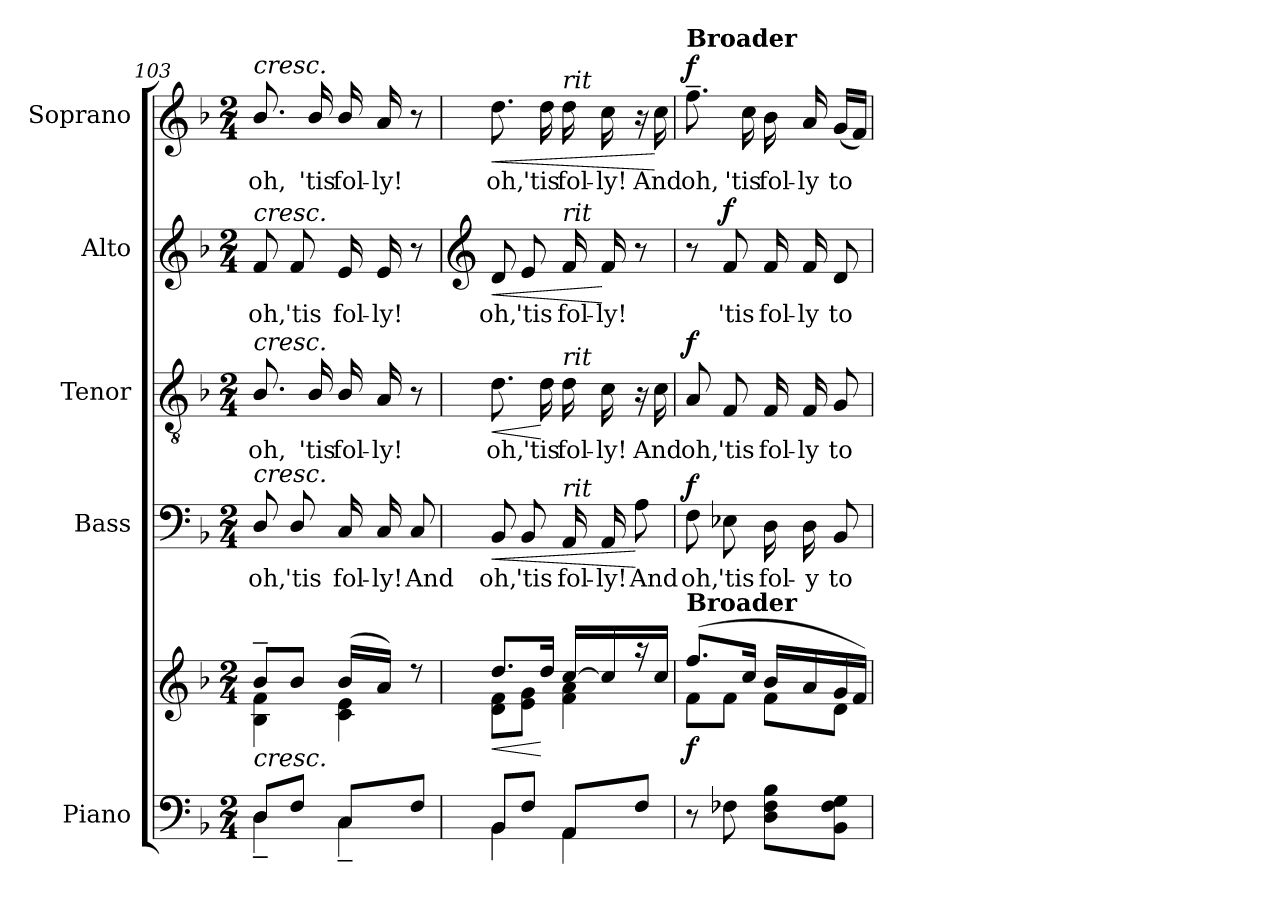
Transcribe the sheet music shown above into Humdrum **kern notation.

**kern	**kern	**dynam	**kern	**text	**dynam	**kern	**text	**dynam	**kern	**text	**dynam	**kern	**text	**dynam
*part5	*part5	*part5	*part4	*part4	*part4	*part3	*part3	*part3	*part2	*part2	*part2	*part1	*part1	*part1
*staff6	*staff5	*staff5/6	*staff4	*staff4	*staff4	*staff3	*staff3	*staff3	*staff2	*staff2	*staff2	*staff1	*staff1	*staff1
*I"Piano	*	*	*I"Bass	*	*	*I"Tenor	*	*	*I"Alto	*	*	*I"Soprano	*	*
*I'Pno.	*	*	*I'B.	*	*	*I'T.	*	*	*I'A.	*	*	*I'S.	*	*
*clefF4	*clefG2	*	*clefF4	*	*	*clefGv2	*	*	*clefG2	*	*	*clefG2	*	*
*	*	*	*	*	*	*ITrd7c12	*	*	*	*	*	*	*	*
*k[b-]	*k[b-]	*	*k[b-]	*	*	*k[b-]	*	*	*k[b-]	*	*	*k[b-]	*	*
*F:	*F:	*	*F:	*	*	*F:	*	*	*F:	*	*	*F:	*	*
*M2/4	*M2/4	*	*M2/4	*	*	*M2/4	*	*	*M2/4	*	*	*M2/4	*	*
=103	=103	=103	=103	=103	=103	=103	=103	=103	=103	=103	=103	=103	=103	=103
*^	*^	*	*	*	*	*	*	*	*	*	*	*	*	*
!	!	!	!	!	!	!LO:LY:b:color=#000000	!	!	!	!	!	!	!	!	!	!
!	!	!	!	!	!	!	!	!	!LO:LY:b:color=#000000	!	!	!	!	!	!	!
!	!	!	!	!	!	!	!	!	!	!	!	!LO:LY:b:color=#000000	!	!	!	!
!	!	!	!	!	!	!	!	!	!	!	!	!	!	!LO:TX:a:i:t=cresc.	!	!
!	!	!	!	!	!	!	!	!	!	!	!LO:TX:a:i:t=cresc.	!	!	!	!	!
!	!	!	!	!	!	!	!	!LO:TX:a:i:t=cresc.	!	!	!	!	!	!	!	!
!	!	!	!	!	!LO:TX:a:i:t=cresc.	!	!	!	!	!	!	!	!	!	!	!
!	!	!LO:TX:b:i:t=cresc.	!	!	!	!	!	!	!	!	!	!	!	!	!	!
!	!	!	!	!	!	!	!	!	!	!	!	!	!	!	!LO:LY:b:color=#000000	!
8Di/L	4D~i\	8b-~i/L	4B-i\ 4fi	.	8Di/	oh,	.	8.BB-i/	oh,	.	8fi/	oh,	.	8.b-i/	oh,	.
!	!	!	!	!	!	!LO:LY:b:color=#000000	!	!	!	!	!	!	!	!	!	!
!	!	!	!	!	!	!	!	!	!	!	!	!LO:LY:b:color=#000000	!	!	!	!
8Fi/J	.	8b-i/J	.	.	8Di/	'tis	.	.	.	.	8fi/	'tis	.	.	.	.
!	!	!	!	!	!	!	!	!	!LO:LY:b:color=#000000	!	!	!	!	!	!	!
!	!	!	!	!	!	!	!	!	!	!	!	!	!	!	!LO:LY:b:color=#000000	!
.	.	.	.	.	.	.	.	16BB-i/	'tis	.	.	.	.	16b-i/	'tis	.
!	!	!	!	!	!	!LO:LY:b:color=#000000	!	!	!	!	!	!	!	!	!	!
!	!	!	!	!	!	!	!	!	!LO:LY:b:color=#000000	!	!	!	!	!	!	!
!	!	!	!	!	!	!	!	!	!	!	!	!LO:LY:b:color=#000000	!	!	!	!
!	!	!	!	!	!	!	!	!	!	!	!	!	!	!	!LO:LY:b:color=#000000	!
8Ci/L	4C~i\	(16b-i/LL	4ci\ 4ei	.	16Ci/	fol-	.	16BB-i/	fol-	.	16ei/	fol-	.	16b-i/	fol-	.
!	!	!	!	!	!	!LO:LY:b:color=#000000	!	!	!	!	!	!	!	!	!	!
!	!	!	!	!	!	!	!	!	!LO:LY:b:color=#000000	!	!	!	!	!	!	!
!	!	!	!	!	!	!	!	!	!	!	!	!LO:LY:b:color=#000000	!	!	!	!
!	!	!	!	!	!	!	!	!	!	!	!	!	!	!	!LO:LY:b:color=#000000	!
.	.	16ai/JJ)	.	.	16Ci/	-ly!	.	16AAi/	-ly!	.	16ei/	-ly!	.	16ai/	-ly!	.
!	!	!	!	!	!	!LO:LY:b:color=#000000	!	!	!	!	!	!	!	!	!	!
8Fi/J	.	8r	.	.	8Ci/	And	.	8r	.	.	8r	.	.	8r	.	.
=104	=104	=104	=104	=104	=104	=104	=104	=104	=104	=104	=104	=104	=104	=104	=104	=104
*	*	*	*	*	*	*	*	*	*	*	*clefG2	*	*	*	*	*
!	!	!	!	!LO:HP:b	!	!	!	!	!	!	!	!	!	!	!	!
!	!	!	!	!	!	!LO:LY:b:color=#000000	!LO:HP:b	!	!	!	!	!	!	!	!	!
!	!	!	!	!	!	!	!	!	!LO:LY:b:color=#000000	!LO:HP:b	!	!	!	!	!	!
!	!	!	!	!	!	!	!	!	!	!	!	!LO:LY:b:color=#000000	!LO:HP:b	!	!	!
!	!	!	!	!	!	!	!	!	!	!	!	!	!	!	!LO:LY:b:color=#000000	!LO:HP:b
8BB-i/L	4BB-i\	8.ddi/L	8di\ 8fiL	<	8BB-i/	oh,	<	8.Di\	oh,	<	8di/	oh,	<	8.ddi\	oh,	<
!	!	!	!	!	!	!LO:LY:b:color=#000000	!	!	!	!	!	!	!	!	!	!
!	!	!	!	!	!	!	!	!	!	!	!	!LO:LY:b:color=#000000	!	!	!	!
8Fi/J	.	.	8ei\ 8giJ	.	8BB-i/	'tis	.	.	.	.	8ei/	'tis	.	.	.	.
!	!	!	!	!	!	!	!	!	!LO:LY:b:color=#000000	!	!	!	!	!	!	!
!	!	!	!	!	!	!	!	!	!	!	!	!	!	!	!LO:LY:b:color=#000000	!
.	.	16ddi/Jk	.	[	.	.	.	16Di\	'tis	[	.	.	.	16ddi\	'tis	.
!	!	!	!	!	!	!LO:LY:b:color=#000000	!	!	!	!	!	!	!	!	!	!
!	!	!	!	!	!	!	!	!	!LO:LY:b:color=#000000	!	!	!	!	!	!	!
!	!	!	!	!	!	!	!	!	!	!	!	!LO:LY:b:color=#000000	!	!	!	!
!	!	!	!	!	!	!	!	!	!	!	!	!	!	!LO:TX:a:i:t=rit	!	!
!	!	!	!	!	!	!	!	!	!	!	!LO:TX:a:i:t=rit	!	!	!	!	!
!	!	!	!	!	!	!	!	!LO:TX:a:i:t=rit	!	!	!	!	!	!	!	!
!	!	!	!	!	!LO:TX:a:i:t=rit	!	!	!	!	!	!	!	!	!	!	!
!	!	!	!	!	!	!	!	!	!	!	!	!	!	!	!LO:LY:b:color=#000000	!
8AAi/L	4AAi\	[16cci/LL	4fi\ 4ai	.	16AAi/	fol-	.	16Di\	fol-	.	16fi/	fol-	.	16ddi\	fol-	.
!	!	!	!	!	!	!LO:LY:b:color=#000000	!	!	!	!	!	!	!	!	!	!
!	!	!	!	!	!	!	!	!	!LO:LY:b:color=#000000	!	!	!	!	!	!	!
!	!	!	!	!	!	!	!	!	!	!	!	!LO:LY:b:color=#000000	!	!	!	!
!	!	!	!	!	!	!	!	!	!	!	!	!	!	!	!LO:LY:b:color=#000000	!
.	.	16cci/]	.	.	16AAi/	-ly!	.	16Ci\	-ly!	.	16fi/	-ly!	[	16cci\	-ly!	.
!	!	!	!	!	!	!LO:LY:b:color=#000000	!	!	!	!	!	!	!	!	!	!
8Fi/J	.	16r	.	.	8Ai\	And	[	16r	.	.	8r	.	.	16r	.	.
!	!	!	!	!	!	!	!	!	!LO:LY:b:color=#000000	!	!	!	!	!	!	!
!	!	!	!	!	!	!	!	!	!	!	!	!	!	!	!LO:LY:b:color=#000000	!
.	.	16cci/JJ	.	.	.	.	.	16Ci\	And	.	.	.	.	16cci\	And	[
*v	*v	*	*	*	*	*	*	*	*	*	*	*	*	*	*	*
!!LO:PB:g=z
=105	=105	=105	=105	=105	=105	=105	=105	=105	=105	=105	=105	=105	=105	=105	=105
!	!	!	!	!	!LO:LY:b:color=#000000	!	!	!	!	!	!	!	!	!	!
!	!	!	!	!	!	!	!	!LO:LY:b:color=#000000	!	!	!	!	!	!	!
!	!	!	!	!	!	!	!	!	!	!	!	!	!LO:TX:a:B:t=Broader	!	!
!	!LO:TX:a:B:t=Broader	!	!	!	!	!	!	!	!	!	!	!	!	!	!
!	!	!	!	!	!	!	!	!	!	!	!	!	!	!LO:LY:b:color=#000000	!
8r	(8.ffi/L	8fi\L	f	8Fi\	oh,	f	8AAi/	oh,	f	8r	.	.	8.ff~i\	oh,	f
!	!	!	!	!	!LO:LY:b:color=#000000	!	!	!	!	!	!	!	!	!	!
!	!	!	!	!	!	!	!	!LO:LY:b:color=#000000	!	!	!	!	!	!	!
!	!	!	!	!	!	!	!	!	!	!	!LO:LY:b:color=#000000	!	!	!	!
8F-Xi\	.	8fi\J	.	8E-Xi\	'tis	.	8FFi/	'tis	.	8fi/	'tis	f	.	.	.
!	!	!	!	!	!	!	!	!	!	!	!	!	!	!LO:LY:b:color=#000000	!
.	16cci/Jk	.	.	.	.	.	.	.	.	.	.	.	16cci\	'tis	.
!	!	!	!	!	!LO:LY:b:color=#000000	!	!	!	!	!	!	!	!	!	!
!	!	!	!	!	!	!	!	!LO:LY:b:color=#000000	!	!	!	!	!	!	!
!	!	!	!	!	!	!	!	!	!	!	!LO:LY:b:color=#000000	!	!	!	!
!	!	!	!	!	!	!	!	!	!	!	!	!	!	!LO:LY:b:color=#000000	!
8Di\ 8F-i 8B-iL	16b-i/LL	8fi\L	.	16Di\	fol-	.	16FFi/	fol-	.	16fi/	fol-	.	16b-i\	fol-	.
!	!	!	!	!	!LO:LY:b:color=#000000	!	!	!	!	!	!	!	!	!	!
!	!	!	!	!	!	!	!	!LO:LY:b:color=#000000	!	!	!	!	!	!	!
!	!	!	!	!	!	!	!	!	!	!	!LO:LY:b:color=#000000	!	!	!	!
!	!	!	!	!	!	!	!	!	!	!	!	!	!	!LO:LY:b:color=#000000	!
.	16ai/	.	.	16Di\	-y	.	16FFi/	-ly	.	16fi/	-ly	.	16ai/	-ly	.
!	!	!	!	!	!LO:LY:b:color=#000000	!	!	!	!	!	!	!	!	!	!
!	!	!	!	!	!	!	!	!LO:LY:b:color=#000000	!	!	!	!	!	!	!
!	!	!	!	!	!	!	!	!	!	!	!LO:LY:b:color=#000000	!	!	!	!
!	!	!	!	!	!	!	!	!	!	!	!	!	!	!LO:LY:b:color=#000000	!
8BB-i\ 8F-i 8GiJ	16gi/	8di\J	.	8BB-i/	to	.	8GGi/	to	.	8di/	to	.	(16gi/LL	to	.
.	16fi/JJ)	.	.	.	.	.	.	.	.	.	.	.	16fi/JJ)	.	.
*	*v	*v	*	*	*	*	*	*	*	*	*	*	*	*	*
=	=	=	=	=	=	=	=	=	=	=	=	=	=	=
*-	*-	*-	*-	*-	*-	*-	*-	*-	*-	*-	*-	*-	*-	*-
